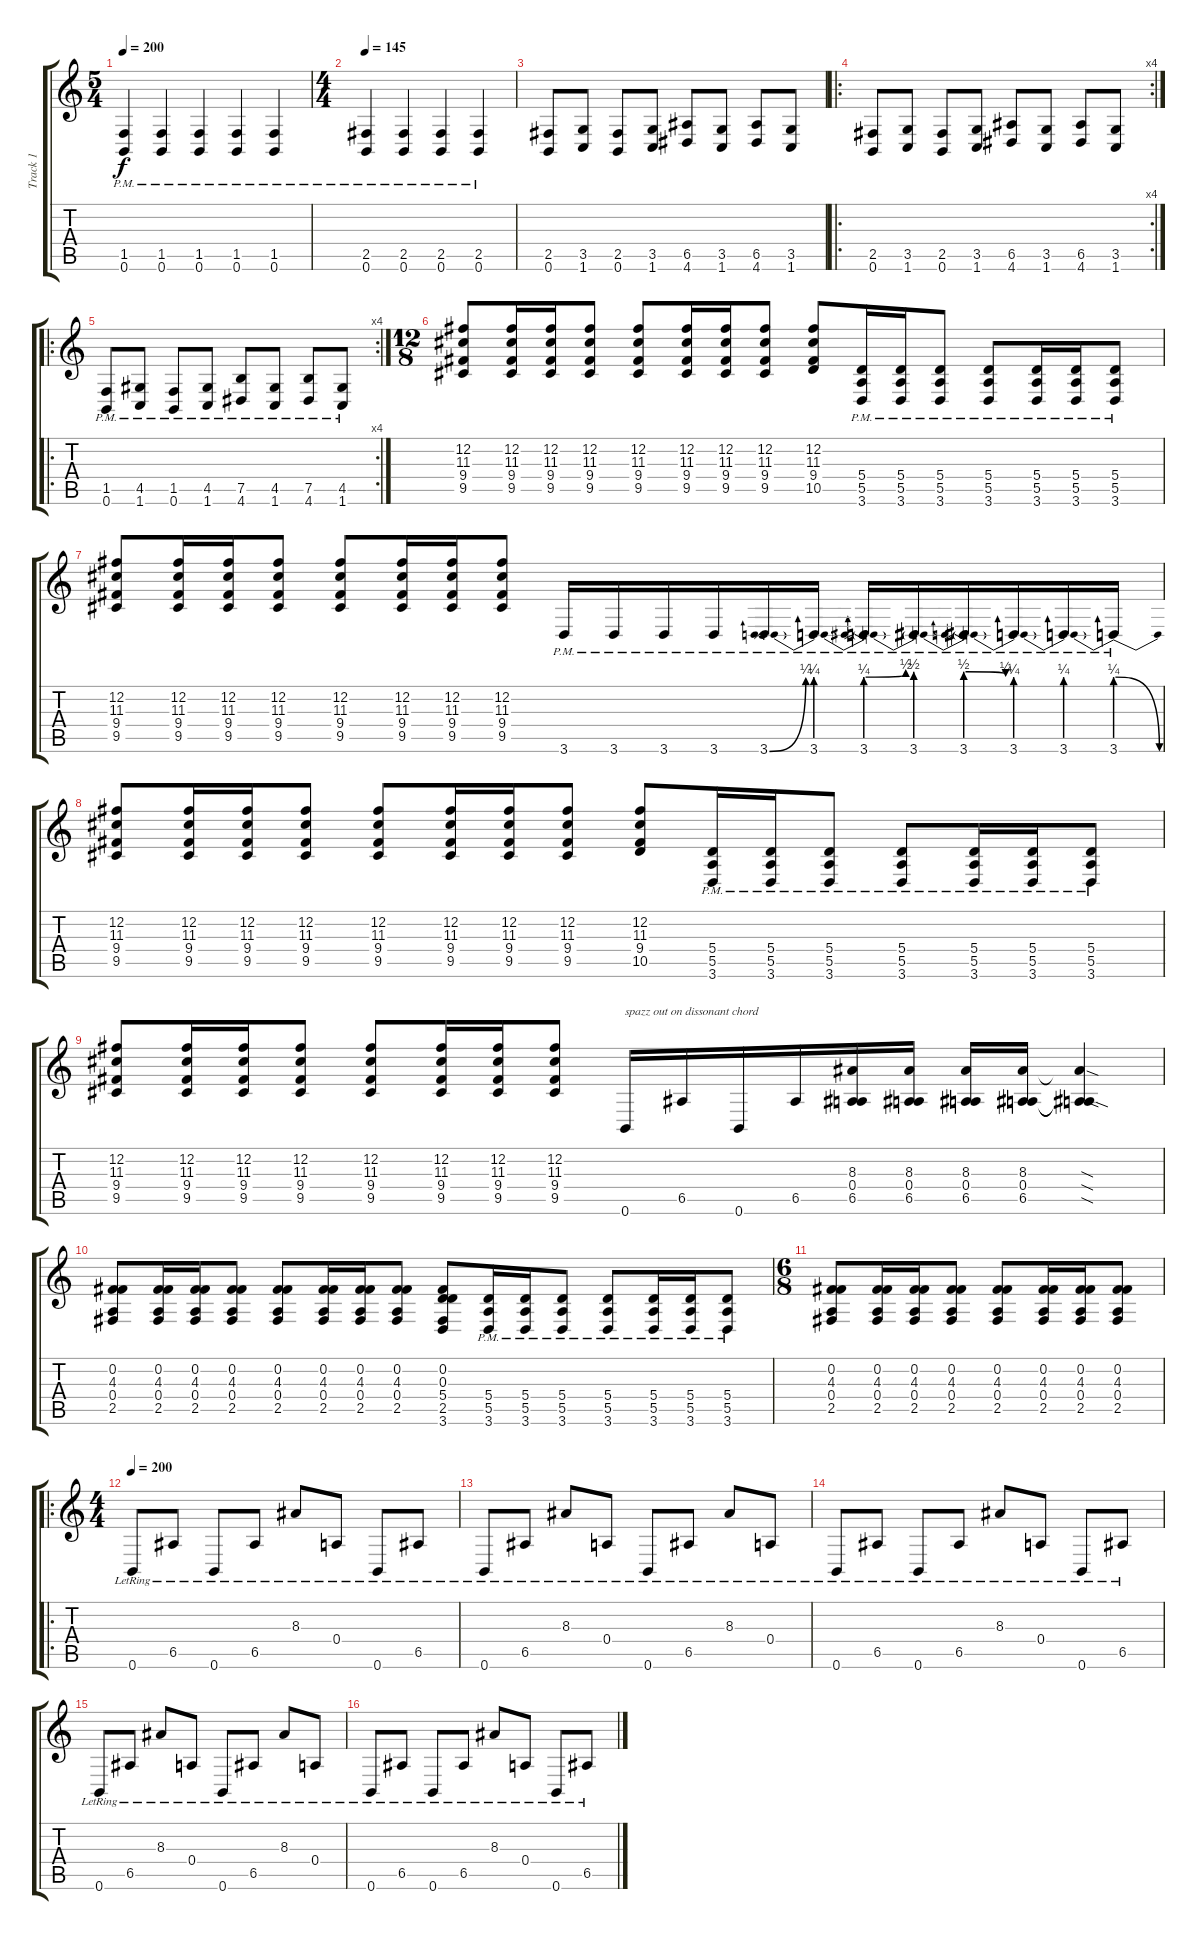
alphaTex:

\track ("Track 1" "Track 1") {instrument distortionguitar}
\staff {score tabs}
\tuning (B3 Gb3 D3 A2 E2 B1) {hide}
\ts (5 4)
\tempo 200
\clef g2
\ks c
(1.5{pm} 0.6{pm}).4{dy f} (1.5{pm} 0.6{pm}).4 (1.5{pm} 0.6{pm}).4 (1.5{pm} 0.6{pm}).4 (1.5{pm} 0.6{pm}).4 |
\ts (4 4)
\tempo 145
(2.5{pm} 0.6{pm}).4 (2.5{pm} 0.6{pm}).4 (2.5{pm} 0.6{pm}).4 (2.5{pm} 0.6{pm}).4 |
(2.5 0.6).8 (3.5 1.6).8 (2.5 0.6).8 (3.5 1.6).8 (6.5 4.6).8 (3.5 1.6).8 (6.5 4.6).8 (3.5 1.6).8 |
\ro
\rc 4
(2.5 0.6).8 (3.5 1.6).8 (2.5 0.6).8 (3.5 1.6).8 (6.5 4.6).8 (3.5 1.6).8 (6.5 4.6).8 (3.5 1.6).8 |
\ro
\rc 4
(1.5{pm} 0.6{pm}).8 (4.5{pm} 1.6{pm}).8 (1.5{pm} 0.6{pm}).8 (4.5{pm} 1.6{pm}).8 (7.5{pm} 4.6{pm}).8 (4.5{pm} 1.6{pm}).8 (7.5{pm} 4.6{pm}).8 (4.5{pm} 1.6{pm}).8 |
\ts (12 8)
(12.2 11.3 9.4 9.5).8 (12.2 11.3 9.4 9.5).16 (12.2 11.3 9.4 9.5).16 (12.2 11.3 9.4 9.5).8 (12.2 11.3 9.4 9.5).8 (12.2 11.3 9.4 9.5).16 (12.2 11.3 9.4 9.5).16 (12.2 11.3 9.4 9.5).8 (12.2 11.3 9.4 10.5).8 (5.4{pm} 5.5{pm} 3.6{pm}).16 (5.4{pm} 5.5{pm} 3.6{pm}).16 (5.4{pm} 5.5{pm} 3.6{pm}).8 (5.4{pm} 5.5{pm} 3.6{pm}).8 (5.4{pm} 5.5{pm} 3.6{pm}).16 (5.4{pm} 5.5{pm} 3.6{pm}).16 (5.4{pm} 5.5{pm} 3.6{pm}).8 |
(12.2 11.3 9.4 9.5).8 (12.2 11.3 9.4 9.5).16 (12.2 11.3 9.4 9.5).16 (12.2 11.3 9.4 9.5).8 (12.2 11.3 9.4 9.5).8 (12.2 11.3 9.4 9.5).16 (12.2 11.3 9.4 9.5).16 (12.2 11.3 9.4 9.5).8 3.6{pm}.16 3.6{pm}.16 3.6{pm}.16 3.6{pm}.16 3.6{be (bend 0 0 60 1) pm}.16 3.6{be (prebend 0 1 60 1) pm}.16 3.6{be (prebendbend 0 1 60 2) pm}.16 3.6{be (prebend 0 2 60 2) pm}.16 3.6{be (prebendrelease 0 2 60 1) pm}.16 3.6{be (prebend 0 1 60 1) pm}.16 3.6{be (prebend 0 1 60 1) pm}.16 3.6{be (prebendrelease 0 1 60 0) pm}.16 |
(12.2 11.3 9.4 9.5).8 (12.2 11.3 9.4 9.5).16 (12.2 11.3 9.4 9.5).16 (12.2 11.3 9.4 9.5).8 (12.2 11.3 9.4 9.5).8 (12.2 11.3 9.4 9.5).16 (12.2 11.3 9.4 9.5).16 (12.2 11.3 9.4 9.5).8 (12.2 11.3 9.4 10.5).8 (5.4{pm} 5.5{pm} 3.6{pm}).16 (5.4{pm} 5.5{pm} 3.6{pm}).16 (5.4{pm} 5.5{pm} 3.6{pm}).8 (5.4{pm} 5.5{pm} 3.6{pm}).8 (5.4{pm} 5.5{pm} 3.6{pm}).16 (5.4{pm} 5.5{pm} 3.6{pm}).16 (5.4{pm} 5.5{pm} 3.6{pm}).8 |
(12.2 11.3 9.4 9.5).8 (12.2 11.3 9.4 9.5).16 (12.2 11.3 9.4 9.5).16 (12.2 11.3 9.4 9.5).8 (12.2 11.3 9.4 9.5).8 (12.2 11.3 9.4 9.5).16 (12.2 11.3 9.4 9.5).16 (12.2 11.3 9.4 9.5).8 0.6.16{txt "spazz out on dissonant chord"} 6.5.16 0.6.16 6.5.16 (8.3 0.4 6.5).16 (8.3 0.4 6.5).16 (8.3 0.4 6.5).16 (8.3 0.4 6.5).16 (8.3{sod t} 0.4{sod t} 6.5{sod t}).4 |
(0.2 4.3 0.4 2.5).8 (0.2 4.3 0.4 2.5).16 (0.2 4.3 0.4 2.5).16 (0.2 4.3 0.4 2.5).8 (0.2 4.3 0.4 2.5).8 (0.2 4.3 0.4 2.5).16 (0.2 4.3 0.4 2.5).16 (0.2 4.3 0.4 2.5).8 (0.2 0.3 5.4 2.5 3.6).8 (5.4{pm} 5.5{pm} 3.6{pm}).16 (5.4{pm} 5.5{pm} 3.6{pm}).16 (5.4{pm} 5.5{pm} 3.6{pm}).8 (5.4{pm} 5.5{pm} 3.6{pm}).8 (5.4{pm} 5.5{pm} 3.6{pm}).16 (5.4{pm} 5.5{pm} 3.6{pm}).16 (5.4{pm} 5.5{pm} 3.6{pm}).8 |
\ts (6 8)
(0.2 4.3 0.4 2.5).8 (0.2 4.3 0.4 2.5).16 (0.2 4.3 0.4 2.5).16 (0.2 4.3 0.4 2.5).8 (0.2 4.3 0.4 2.5).8 (0.2 4.3 0.4 2.5).16 (0.2 4.3 0.4 2.5).16 (0.2 4.3 0.4 2.5).8 |
\ro
\ts (4 4)
\tempo 200
0.6{lr}.8 6.5{lr}.8 0.6{lr}.8 6.5{lr}.8 8.3{lr}.8 0.4{lr}.8 0.6{lr}.8 6.5{lr}.8 |
0.6{lr}.8 6.5{lr}.8 8.3{lr}.8 0.4{lr}.8 0.6{lr}.8 6.5{lr}.8 8.3{lr}.8 0.4{lr}.8 |
0.6{lr}.8 6.5{lr}.8 0.6{lr}.8 6.5{lr}.8 8.3{lr}.8 0.4{lr}.8 0.6{lr}.8 6.5{lr}.8 |
0.6{lr}.8 6.5{lr}.8 8.3{lr}.8 0.4{lr}.8 0.6{lr}.8 6.5{lr}.8 8.3{lr}.8 0.4{lr}.8 |
0.6{lr}.8 6.5{lr}.8 0.6{lr}.8 6.5{lr}.8 8.3{lr}.8 0.4{lr}.8 0.6{lr}.8 6.5{lr}.8
